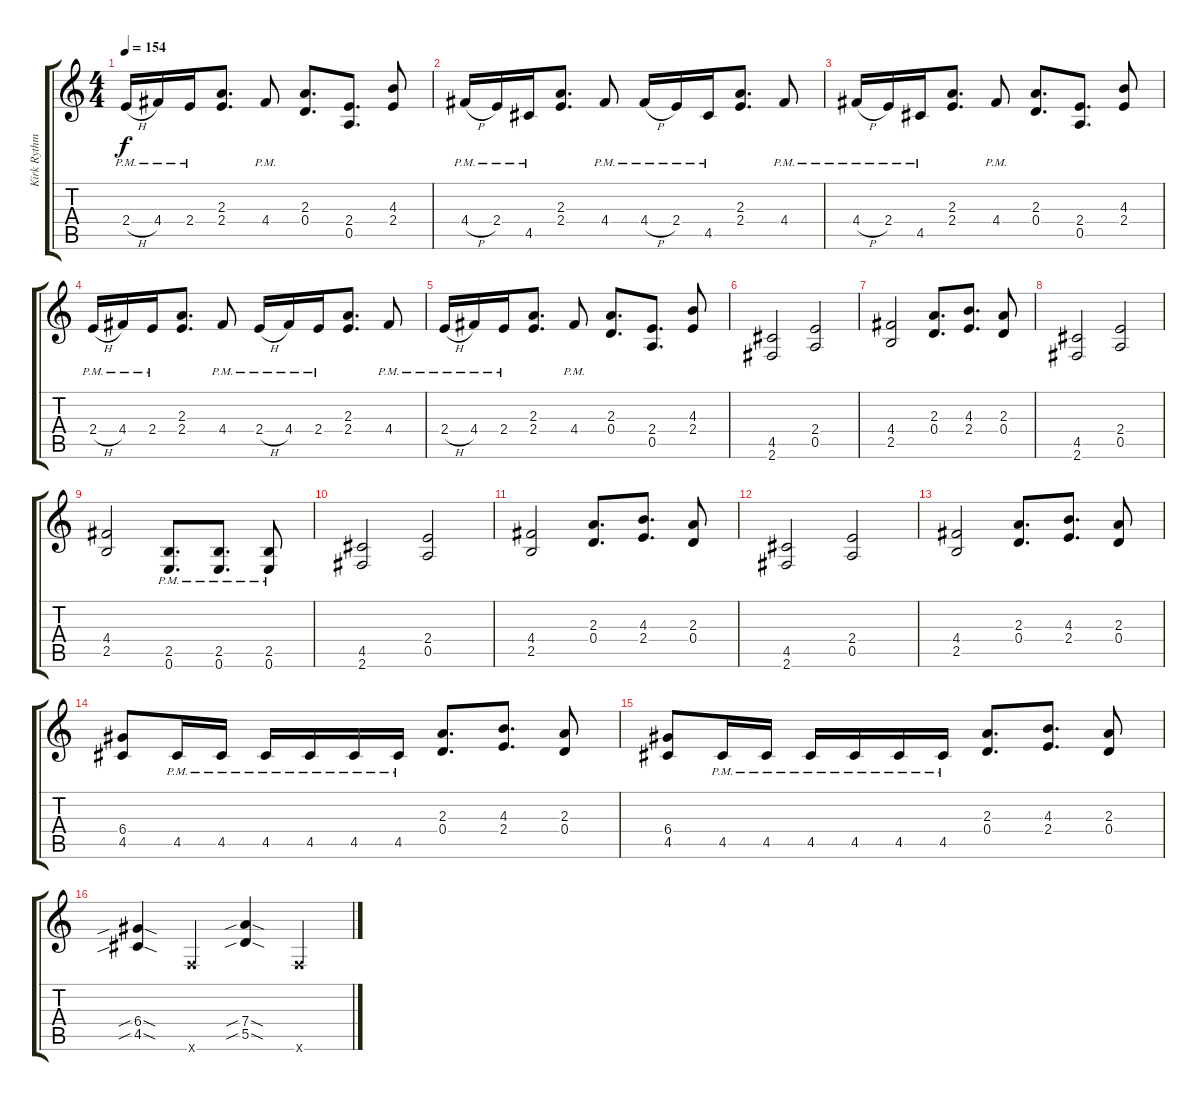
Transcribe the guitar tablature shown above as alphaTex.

\track ("Kirk Rythm" "Kirk Rythm") {instrument distortionguitar}
\staff {score tabs}
\tuning (E4 B3 G3 D3 A2 E2) {hide}
\ts (4 4)
\tempo 154
\clef g2
\ks c
2.4{h pm}.16{dy f} 4.4{pm}.16 2.4{pm}.16 (2.3 2.4).8{d} 4.4{pm}.8 (2.3 0.4).8{d} (2.4 0.5).8{d} (4.3 2.4).8 |
4.4{h pm}.16 2.4{pm}.16 4.5{pm}.16 (2.3 2.4).8{d} 4.4{pm}.8 4.4{h pm}.16 2.4{pm}.16 4.5{pm}.16 (2.3 2.4).8{d} 4.4{pm}.8 |
4.4{h pm}.16 2.4{pm}.16 4.5{pm}.16 (2.3 2.4).8{d} 4.4{pm}.8 (2.3 0.4).8{d} (2.4 0.5).8{d} (4.3 2.4).8 |
2.4{h pm}.16 4.4{pm}.16 2.4{pm}.16 (2.3 2.4).8{d} 4.4{pm}.8 2.4{h pm}.16 4.4{pm}.16 2.4{pm}.16 (2.3 2.4).8{d} 4.4{pm}.8 |
2.4{h pm}.16 4.4{pm}.16 2.4{pm}.16 (2.3 2.4).8{d} 4.4{pm}.8 (2.3 0.4).8{d} (2.4 0.5).8{d} (4.3 2.4).8 |
(4.5 2.6).2 (2.4 0.5).2 |
(4.4 2.5).2 (2.3 0.4).8{d} (4.3 2.4).8{d} (2.3 0.4).8 |
(4.5 2.6).2 (2.4 0.5).2 |
(4.4 2.5).2 (2.5{pm} 0.6{pm}).8{d} (2.5{pm} 0.6{pm}).8{d} (2.5{pm} 0.6{pm}).8 |
(4.5 2.6).2 (2.4 0.5).2 |
(4.4 2.5).2 (2.3 0.4).8{d} (4.3 2.4).8{d} (2.3 0.4).8 |
(4.5 2.6).2 (2.4 0.5).2 |
(4.4 2.5).2 (2.3 0.4).8{d} (4.3 2.4).8{d} (2.3 0.4).8 |
(6.4 4.5).8 4.5{pm}.16 4.5{pm}.16 4.5{pm}.16 4.5{pm}.16 4.5{pm}.16 4.5{pm}.16 (2.3 0.4).8{d} (4.3 2.4).8{d} (2.3 0.4).8 |
(6.4 4.5).8 4.5{pm}.16 4.5{pm}.16 4.5{pm}.16 4.5{pm}.16 4.5{pm}.16 4.5{pm}.16 (2.3 0.4).8{d} (4.3 2.4).8{d} (2.3 0.4).8 |
(6.4{sib sod} 4.5{sib sod}).4 1.6{x}.4 (7.4{sib sod} 5.5{sib sod}).4 1.6{x}.4
